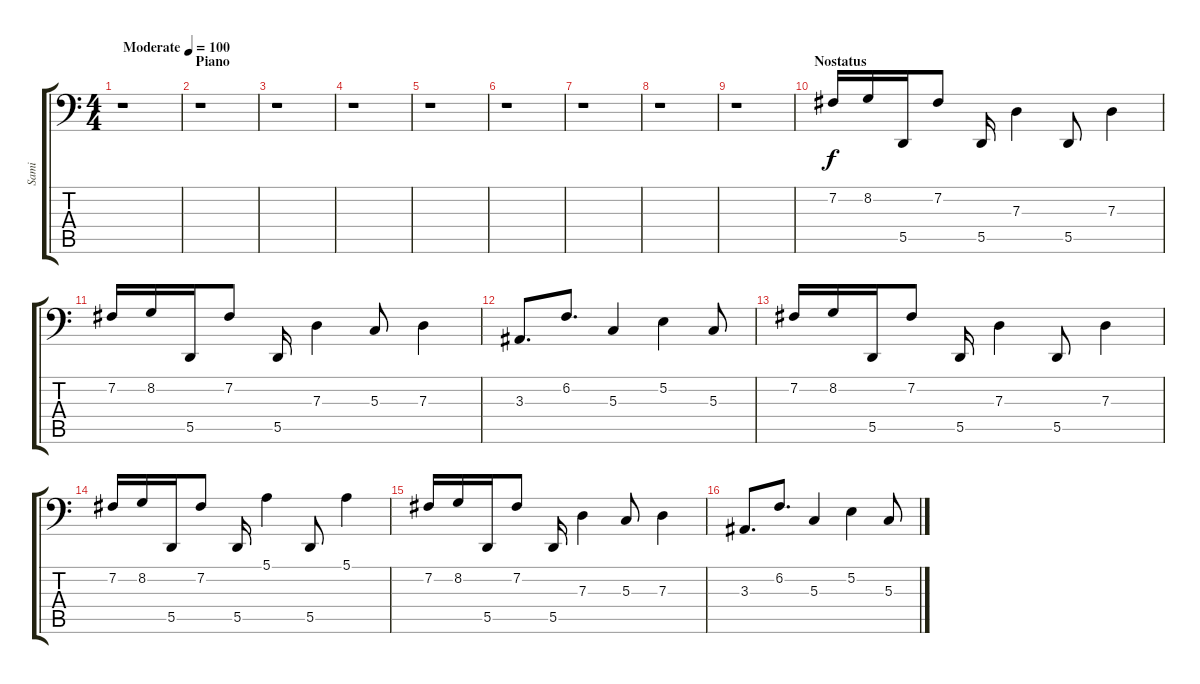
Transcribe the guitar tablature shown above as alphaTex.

\track ("Sami" "Sami") {instrument lead2sawtooth}
\staff {score tabs}
\tuning (E3 B2 G2 D2 A1 E1) {hide}
\ts (4 4)
\tempo (100 "Moderate")
\clef f4
\ks c
r.1{dy f instrument lead2sawtooth} |
\section ("" "Piano")
r.1 |
r.1 |
r.1 |
r.1 |
r.1 |
r.1 |
r.1 |
r.1 |
\section ("" "Nostatus")
7.2.16 8.2.16 5.5.16 7.2.8 5.5.16 7.3.4 5.5.8 7.3.4 |
7.2.16 8.2.16 5.5.16 7.2.8 5.5.16 7.3.4 5.3.8 7.3.4 |
3.3.8{d} 6.2.8{d} 5.3.4 5.2.4 5.3.8 |
7.2.16 8.2.16 5.5.16 7.2.8 5.5.16 7.3.4 5.5.8 7.3.4 |
7.2.16 8.2.16 5.5.16 7.2.8 5.5.16 5.1.4 5.5.8 5.1.4 |
7.2.16 8.2.16 5.5.16 7.2.8 5.5.16 7.3.4 5.3.8 7.3.4 |
3.3.8{d} 6.2.8{d} 5.3.4 5.2.4 5.3.8
